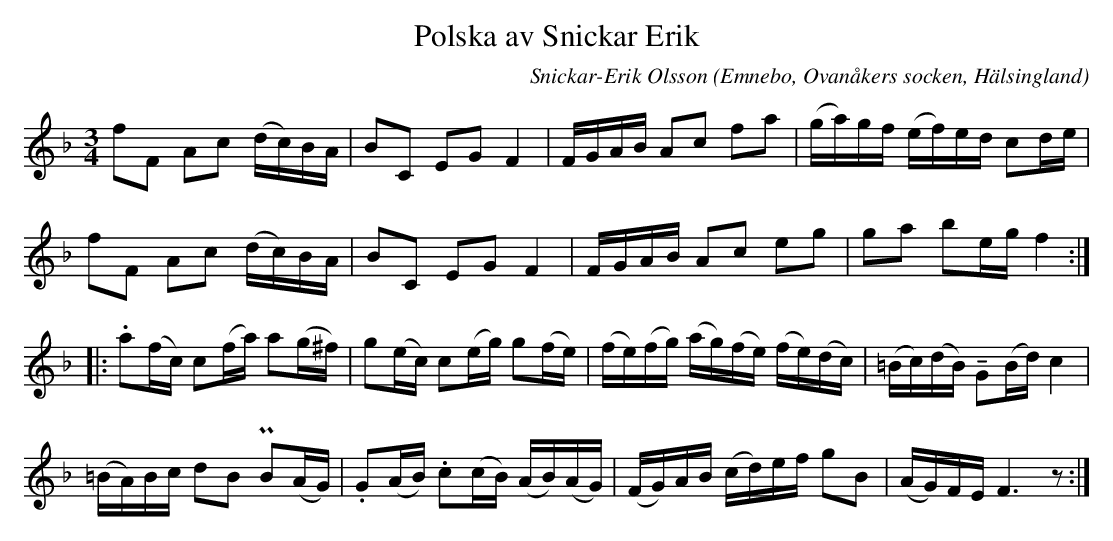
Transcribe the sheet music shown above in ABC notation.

X:1
T: Polska av Snickar Erik
C: Snickar-Erik Olsson
O: Emnebo, Ovanåkers socken, Hälsingland
M: 3/4
L: 1/16
U: K=tenuto
K: F
f2F2 A2c2 (dc)BA | B2C2 E2G2 F4 | FGAB A2c2 f2a2 | (ga)gf (ef)ed c2de |
f2F2 A2c2 (dc)BA | B2C2 E2G2 F4 | FGAB A2c2 e2g2 | g2a2 b2eg f4 ::
.a2(fc) c2(fa) a2(g^f) | g2(ec) c2(eg) g2(fe) | (fe)(fg) (ag)(fe) (fe)(dc) | (=Bc)(dB) KG2(Bd) c4 |
(=BA)Bc d2B2 PB2(AG) | .G2(AB) .c2(cB) (AB)(AG) | (FG)AB (cd)ef g2B2 | (AG)FE F6z2 :|
